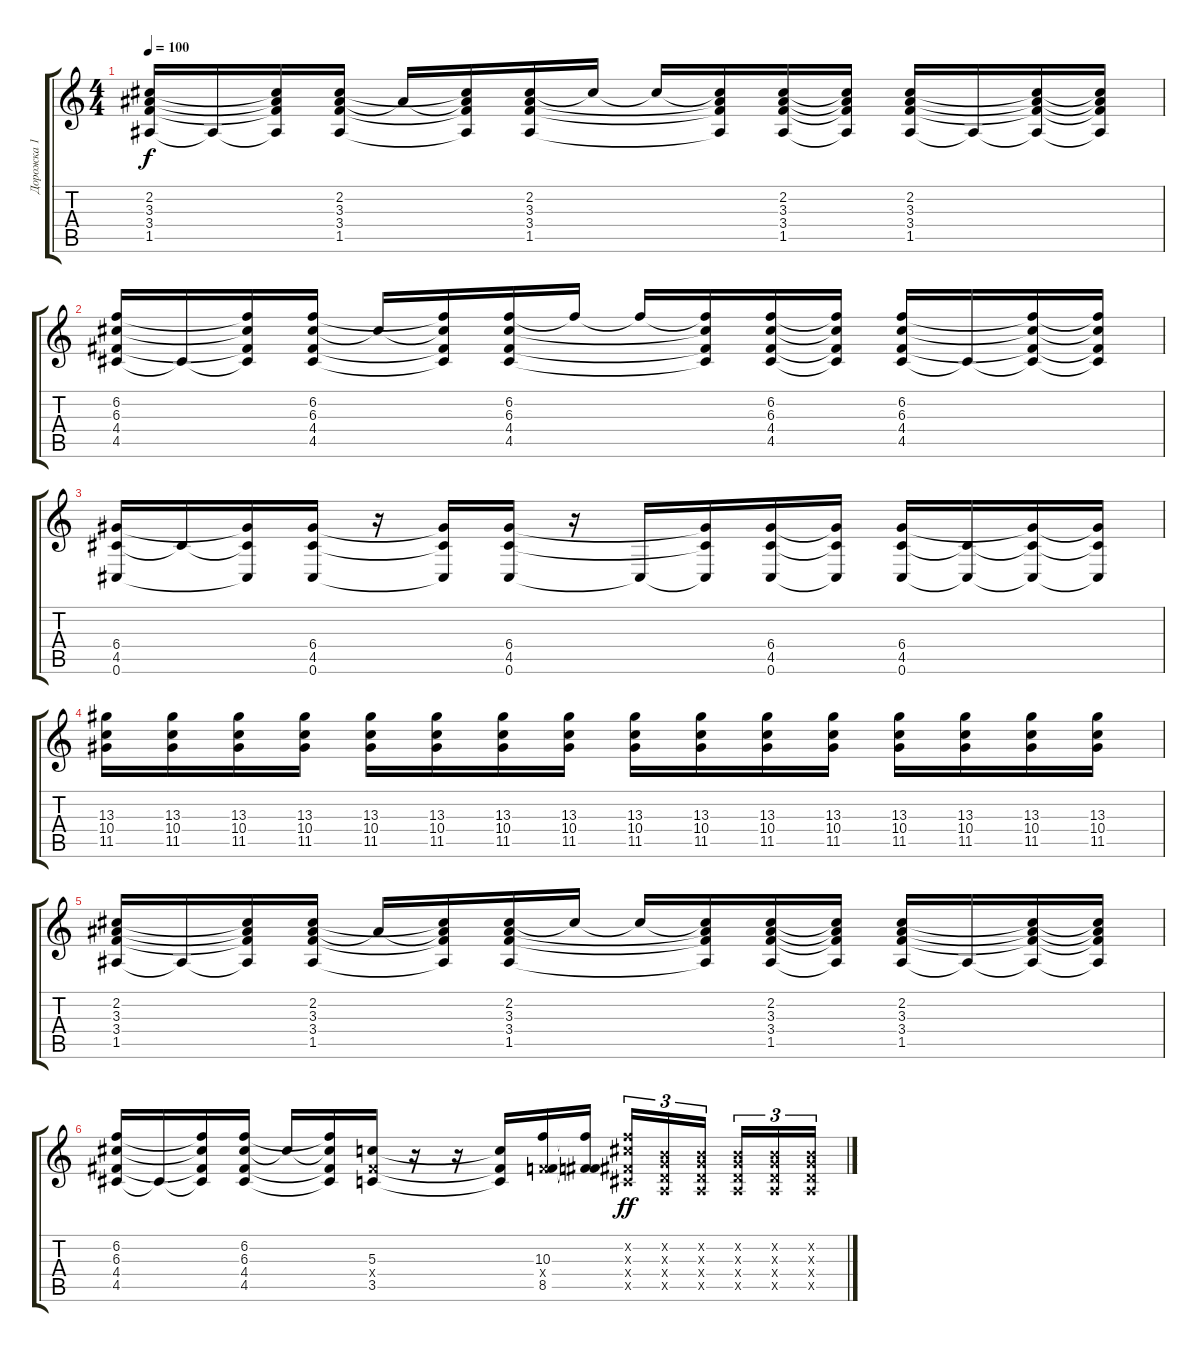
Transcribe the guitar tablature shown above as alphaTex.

\track ("Дорожка 1" "Дорожка 1") {instrument electricguitarclean}
\staff {score tabs}
\tuning (E4 B3 G3 D3 A2 Db2) {hide}
\ts (4 4)
\tempo 100
\clef g2
\ks c
(2.2 3.3 3.4 1.5).16{dy f} 1.5{t}.16 (2.2{t} 3.3{t} 3.4{t} 1.5{t}).16 (2.2 3.3 3.4 1.5).16 3.3{t}.16 (2.2{t} 3.3{t} 3.4{t} 1.5{t}).16 (2.2 3.3 3.4 1.5).16 2.2{t}.16 2.2{t}.16 (2.2{t} 3.3{t} 3.4{t} 1.5{t}).16 (2.2 3.3 3.4 1.5).16 (2.2{t} 3.3{t} 3.4{t} 1.5{t}).16 (2.2 3.3 3.4 1.5).16 1.5{t}.16 (2.2{t} 3.3{t} 3.4{t} 1.5{t}).16 (2.2{t} 3.3{t} 3.4{t} 1.5{t}).16 |
(6.2 6.3 4.4 4.5).16 4.5{t}.16 (6.2{t} 6.3{t} 4.4{t} 4.5{t}).16 (6.2 6.3 4.4 4.5).16 6.3{t}.16 (6.2{t} 6.3{t} 4.4{t} 4.5{t}).16 (6.2 6.3 4.4 4.5).16 6.2{t}.16 6.2{t}.16 (6.2{t} 6.3{t} 4.4{t} 4.5{t}).16 (6.2 6.3 4.4 4.5).16 (6.2{t} 6.3{t} 4.4{t} 4.5{t}).16 (6.2 6.3 4.4 4.5).16 4.5{t}.16 (6.2{t} 6.3{t} 4.4{t} 4.5{t}).16 (6.2{t} 6.3{t} 4.4{t} 4.5{t}).16 |
(6.4 4.5 0.6).16 4.5{t}.16 (6.4{t} 4.5{t} 0.6{t}).16 (6.4 4.5 0.6).16 r.16 (6.4{t} 4.5{t} 0.6{t}).16 (6.4 4.5 0.6).16 r.16 0.6{t}.16 (6.4{t} 4.5{t} 0.6{t}).16 (6.4 4.5 0.6).16 (6.4{t} 4.5{t} 0.6{t}).16 (6.4 4.5 0.6).16 (4.5{t} 0.6{t}).16 (6.4{t} 4.5{t} 0.6{t}).16 (6.4{t} 4.5{t} 0.6{t}).16 |
(13.3 10.4 11.5).16 (13.3 10.4 11.5).16 (13.3 10.4 11.5).16 (13.3 10.4 11.5).16 (13.3 10.4 11.5).16 (13.3 10.4 11.5).16 (13.3 10.4 11.5).16 (13.3 10.4 11.5).16 (13.3 10.4 11.5).16 (13.3 10.4 11.5).16 (13.3 10.4 11.5).16 (13.3 10.4 11.5).16 (13.3 10.4 11.5).16 (13.3 10.4 11.5).16 (13.3 10.4 11.5).16 (13.3 10.4 11.5).16 |
(2.2 3.3 3.4 1.5).16 1.5{t}.16 (2.2{t} 3.3{t} 3.4{t} 1.5{t}).16 (2.2 3.3 3.4 1.5).16 3.3{t}.16 (2.2{t} 3.3{t} 3.4{t} 1.5{t}).16 (2.2 3.3 3.4 1.5).16 2.2{t}.16 2.2{t}.16 (2.2{t} 3.3{t} 3.4{t} 1.5{t}).16 (2.2 3.3 3.4 1.5).16 (2.2{t} 3.3{t} 3.4{t} 1.5{t}).16 (2.2 3.3 3.4 1.5).16 1.5{t}.16 (2.2{t} 3.3{t} 3.4{t} 1.5{t}).16 (2.2{t} 3.3{t} 3.4{t} 1.5{t}).16 |
(6.2 6.3 4.4 4.5).16 4.5{t}.16 (6.2{t} 6.3{t} 4.4{t} 4.5{t}).16 (6.2 6.3 4.4 4.5).16 6.3{t}.16 (6.2{t} 6.3{t} 4.4{t} 4.5{t}).16 (5.3 4.4{x} 3.5).16 r.16 r.16 (5.3{t} 4.4{t} 3.5{t}).16 (10.3 4.4{x} 8.5).16 (10.3{t} 4.4{t} 8.5{t}).16 (6.2{x} 6.3{x} 4.4{x} 4.5{x}).16{tu (3 2) dy ff} (0.2{x} 0.3{x} 0.4{x} 0.5{x}).16{tu (3 2)} (0.2{x} 0.3{x} 0.4{x} 0.5{x}).16{tu (3 2) beam splitsecondary} (0.2{x} 0.3{x} 0.4{x} 0.5{x}).16{tu (3 2)} (0.2{x} 0.3{x} 0.4{x} 0.5{x}).16{tu (3 2)} (0.2{x} 0.3{x} 0.4{x} 0.5{x}).16{tu (3 2)}
